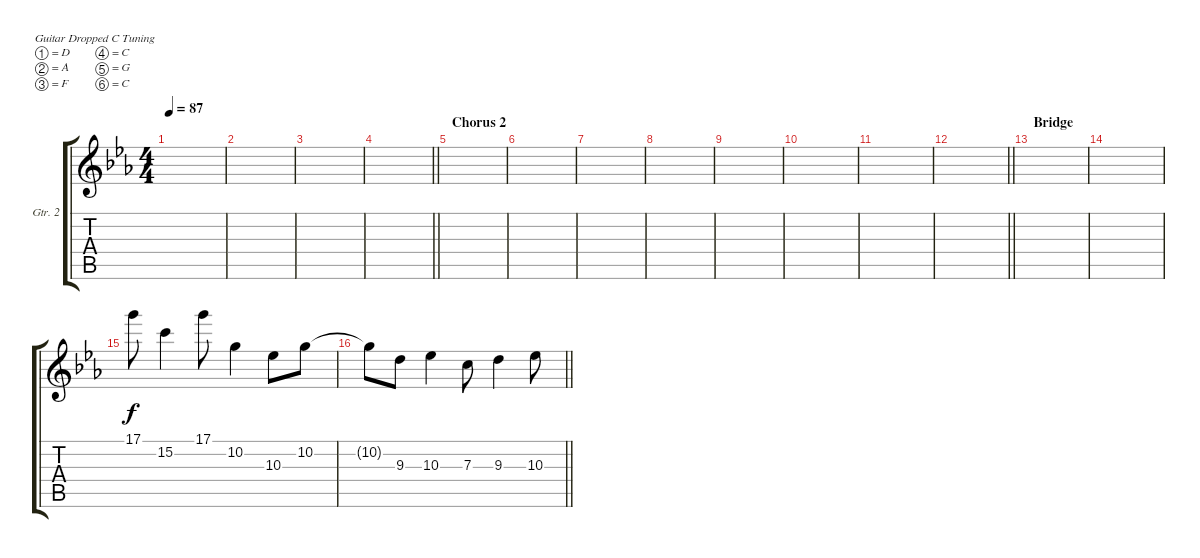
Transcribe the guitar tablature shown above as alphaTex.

\bracketExtendMode groupsimilarinstruments
\firstSystemTrackNameOrientation horizontal
\otherSystemsTrackNameOrientation horizontal
\track ("Accessory Guitars" "Gtr. 2") {instrument electricguitarclean}
\staff {score tabs}
\tuning (D4 A3 F3 C3 G2 C2)
\ts (4 4)
\tempo 87
\clef g2
\ks cminor
|
|
|
\barLineRight lightlight
|
\section ("" "Chorus 2")
|
|
|
|
|
|
|
\barLineRight lightlight
|
\section ("" "Bridge")
|
|
17.1.8 15.2.4 17.1.8 10.2.4 10.3.8 10.2.8 |
\barLineRight lightlight
10.2{t}.8 9.3.8 10.3.4 7.3.8 9.3.4 10.3.8
